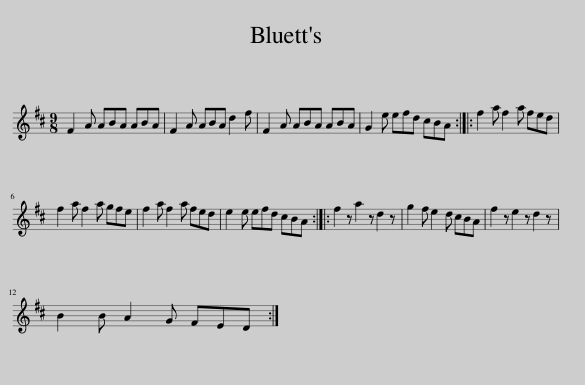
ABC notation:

X:1
L:1/8
M:9/8
I:linebreak $
K:D
V:1 treble
V:1
 F2 A ABA ABA | F2 A ABA d2 f | F2 A ABA ABA | G2 e efd cBA :: f2 a f2 a fed |$ %5
 f2 a f2 a gfe | f2 a f2 a fed | e2 e efd cBA :: f2 z a2 z d2 z | g2 f e2 d cBA | %10
 f2 z e2 z d2 z |$ B2 B A2 G FED :| %12
